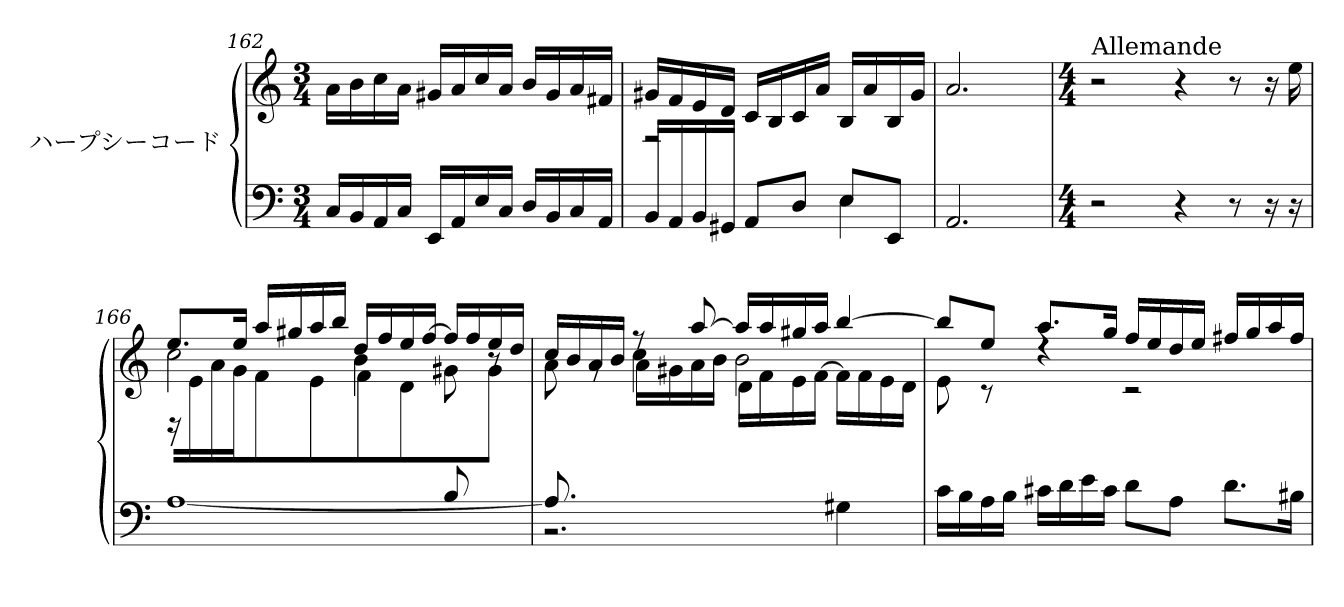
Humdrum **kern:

**kern	**kern
*part1	*part1
*staff2	*staff1
*I"ハープシーコード	*
*clefF4	*clefG2
*k[]	*k[]
*M3/4	*M3/4
=162	=162
16C/LL	16a\LL
16BB/	16b\
16AA/	16cc\
16C/JJ	16a\JJ
16EE/LL	16g#X/LL
16AA/	16a/
16E/	16cc/
16C/JJ	16a/JJ
16D/LL	16b/LL
16BB/	16g#/
16C/	16a/
16AA/JJ	16f#X/JJ
!!LO:PB:g=z
=163	=163
*^	*
16BB/LL	2rb	16g#X/LL
16AA/	.	16f/
16BB/	.	16e/
16GG#X/JJ	.	16d/JJ
8AA/L	.	16c/LL
.	.	16B/
8D/J	.	16c/
.	.	16a/JJ
8E/L	4E\	16B/LL
.	.	16a/
8EE/J	.	16B/
.	.	16g#/JJ
*v	*v	*
=164	=164
2.AA/	2.a/
!!LO:PB:g=z
=165	=165
*M4/4	*M4/4
*	*MM100
!	!LO:TX:a:t=Allemande
2r	2r
4r	4r
8r	8r
16r	16r
16r	16ee\
=166	=166
*^	*^
*	*	*	*^
2.ryy	[1A	8.ee/L	2cc\	16rD
.	.	.	.	16e\LL
.	.	.	.	16a\
.	.	16ee/Jk	.	16g\JJ
.	.	16aa/LL	.	8f\L
.	.	16gg#X/	.	.
.	.	16aa/	.	8e\J
.	.	16bb/JJ	.	.
.	.	16dd/LL	4b\	8f\L
.	.	16ff/	.	.
.	.	16ee/	.	8d\J
.	.	[16ff/JJ	.	.
8B/L	.	16ff/LL]	8g#X\	8ryy
.	.	16ff/	.	.
8ryy	.	16ee/	8r	8g#\J
.	.	16dd/JJ	.	.
=167	=167	=167	=167	=167
8.A/L]	2.r	16cc/LL	8a\	8.ryy
.	.	16b/	.	.
.	.	16a/	8rg	.
2ryy	.	16b/JJ	.	16e\Jk
.	.	8rff	4cc\	16a\LL
.	.	.	.	16g#X\
.	.	[8aa/	.	16a\
.	.	.	.	16b\JJ
.	.	16aa/LL]	2b\	16d\LL
.	.	16aa/	.	16f\
.	.	16gg#X/	.	16e\
4ryy	.	16aa/JJ	.	[16f\JJ
.	4G#X\	[4bb/	.	16f\LL]
.	.	.	.	16f\
.	.	.	.	16e\
16ryy	.	.	.	16d\JJ
*v	*v	*	*	*
*	*	*v	*v
!!LO:LB:g=z
=168	=168	=168
16c\LL	8bb/L]	8e\
16B\	.	.
16A\	8ee/J	8r
16B\JJ	.	.
16c#X\LL	8.aa/L	4rdd
16d\	.	.
16e\	.	.
16c#\JJ	16gg/Jk	.
8d\L	16ff/LL	2r
.	16ee/	.
8A\J	16dd/	.
.	16ee/JJ	.
8.d\L	16ff#X/LL	.
.	16gg/	.
.	16aa/	.
16B#X\Jk	16ff#/JJ	.
*	*v	*v
=	=
*-	*-
